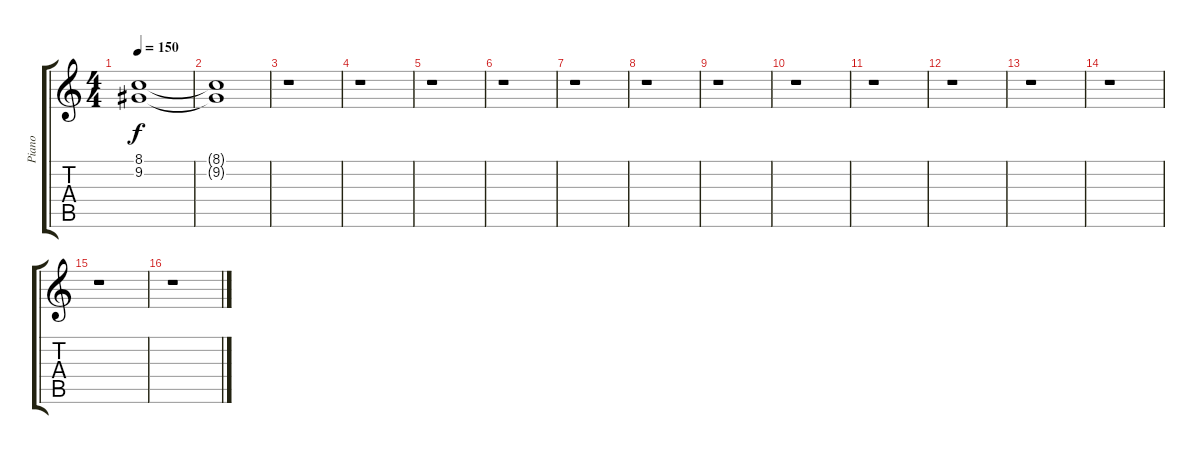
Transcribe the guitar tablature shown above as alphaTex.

\track ("Piano" "Piano") {instrument acousticgrandpiano}
\staff {score tabs}
\tuning (E4 B3 G3 D3 A2 E2) {hide}
\ts (4 4)
\tempo 150
\clef g2
\ks c
(8.1 9.2).1{dy f} |
(8.1{t} 9.2{t}).1 |
r.1 |
r.1 |
r.1 |
r.1 |
r.1 |
r.1 |
r.1 |
r.1 |
r.1 |
r.1 |
r.1 |
r.1 |
r.1 |
r.1
